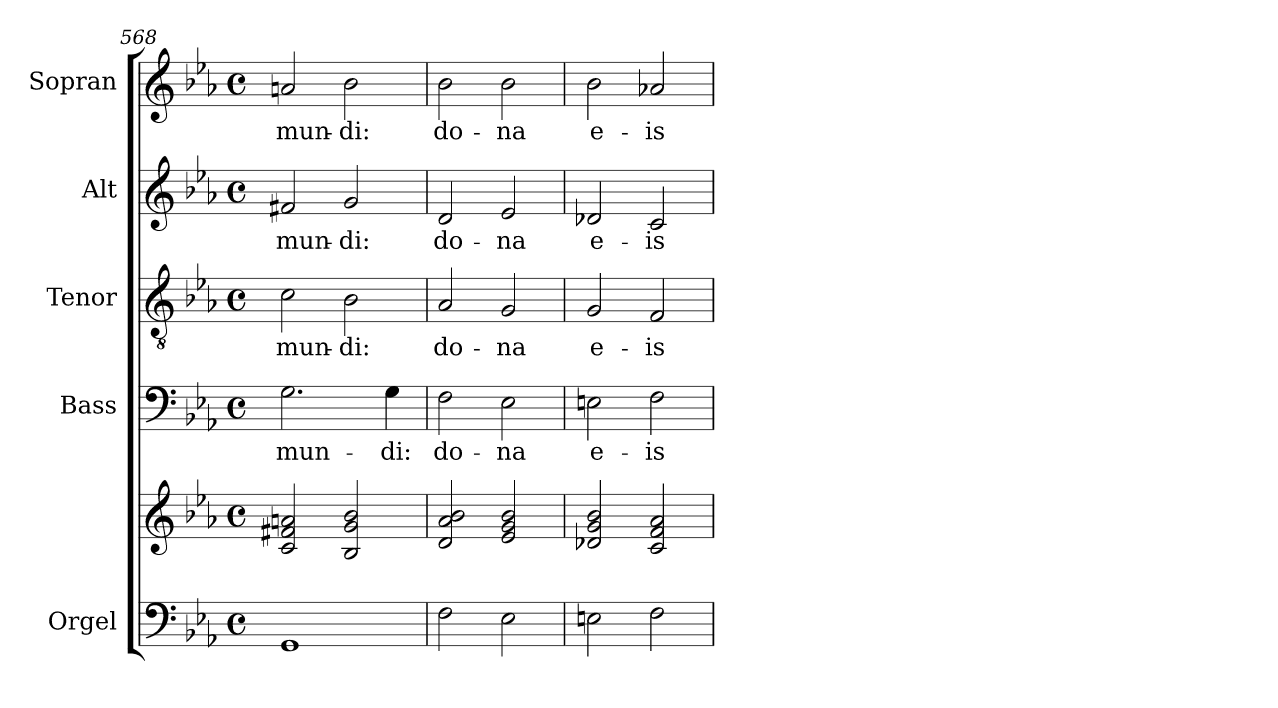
**kern	**kern	**kern	**text	**kern	**text	**kern	**text	**kern	**text
*part5	*part5	*part4	*part4	*part3	*part3	*part2	*part2	*part1	*part1
*staff6	*staff5	*staff4	*staff4	*staff3	*staff3	*staff2	*staff2	*staff1	*staff1
*I"Orgel	*	*I"Bass	*	*I"Tenor	*	*I"Alt	*	*I"Sopran	*
*I'Org.	*	*I'B.	*	*I'T.	*	*I'A.	*	*I'S.	*
*clefF4	*clefG2	*clefF4	*	*clefGv2	*	*clefG2	*	*clefG2	*
*k[b-e-a-]	*k[b-e-a-]	*k[b-e-a-]	*	*k[b-e-a-]	*	*k[b-e-a-]	*	*k[b-e-a-]	*
*E-:	*E-:	*E-:	*	*E-:	*	*E-:	*	*E-:	*
*M4/4	*M4/4	*M4/4	*	*M4/4	*	*M4/4	*	*M4/4	*
*met(c)	*met(c)	*met(c)	*	*met(c)	*	*met(c)	*	*met(c)	*
=568	=568	=568	=568	=568	=568	=568	=568	=568	=568
!	!	!	!LO:LY:b	!	!LO:LY:b	!	!LO:LY:b	!	!LO:LY:b
1GG	2c/ 2f#X/ 2an/	2.G\	mun-	2c\	mun-	2f#X/	mun-	2an/	mun-
!	!	!	!	!	!LO:LY:b	!	!LO:LY:b	!	!LO:LY:b
.	2B-/ 2g/ 2b-/	.	.	2B-\	-di:	2g/	-di:	2b-\	-di:
!	!	!	!LO:LY:b	!	!	!	!	!	!
.	.	4G\	-di:	.	.	.	.	.	.
=569	=569	=569	=569	=569	=569	=569	=569	=569	=569
!	!	!	!LO:LY:b	!	!LO:LY:b	!	!LO:LY:b	!	!LO:LY:b
2F\	2d/ 2a-/ 2b-/	2F\	do-	2A-/	do-	2d/	do-	2b-\	do-
!	!	!	!LO:LY:b	!	!LO:LY:b	!	!LO:LY:b	!	!LO:LY:b
2E-\	2e-/ 2g/ 2b-/	2E-\	-na	2G/	-na	2e-/	-na	2b-\	-na
=570	=570	=570	=570	=570	=570	=570	=570	=570	=570
!	!	!	!LO:LY:b	!	!LO:LY:b	!	!LO:LY:b	!	!LO:LY:b
2En\	2d-X/ 2g/ 2b-/	2En\	e-	2G/	e-	2d-X/	e-	2b-\	e-
!	!	!	!LO:LY:b	!	!LO:LY:b	!	!LO:LY:b	!	!LO:LY:b
2F\	2c/ 2f/ 2a-/	2F\	-is	2F/	-is	2c/	-is	2a-X/	-is
=	=	=	=	=	=	=	=	=	=
*-	*-	*-	*-	*-	*-	*-	*-	*-	*-
